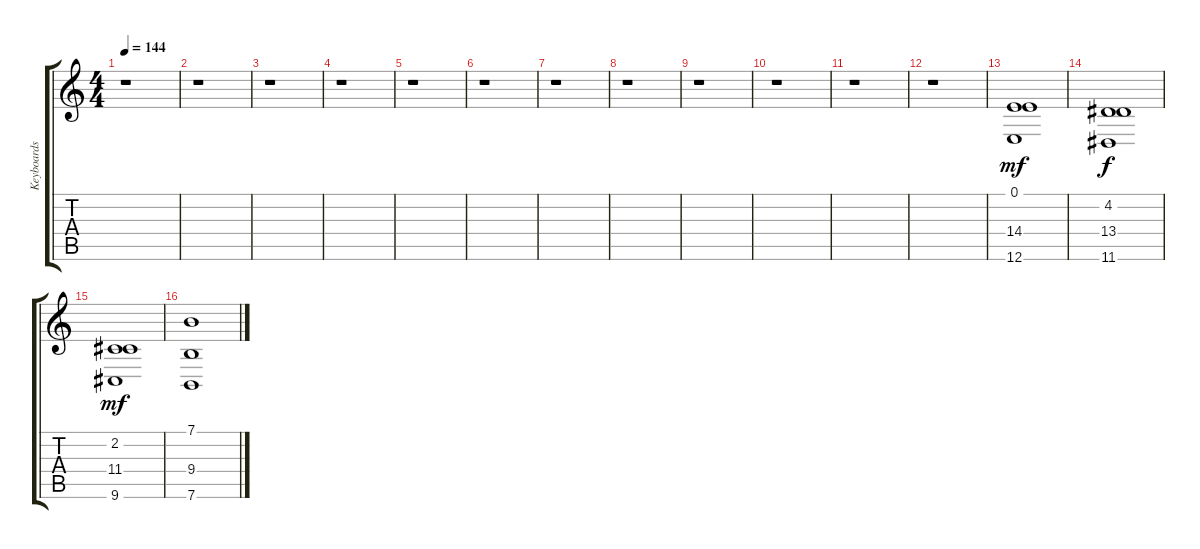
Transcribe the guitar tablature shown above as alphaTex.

\track ("Keyboards" "Keyboards") {instrument choiraahs}
\staff {score tabs}
\tuning (E4 B3 G3 D3 A2 E2) {hide}
\ts (4 4)
\tempo 144
\clef g2
\ks c
r.1{dy mp} |
r.1 |
r.1 |
r.1 |
r.1 |
r.1 |
r.1 |
r.1 |
r.1 |
r.1 |
r.1 |
r.1 |
(0.1 14.4 12.6).1{dy mf} |
(4.2 13.4 11.6).1{dy f} |
(2.2 11.4 9.6).1{dy mf} |
(7.1 9.4 7.6).1
